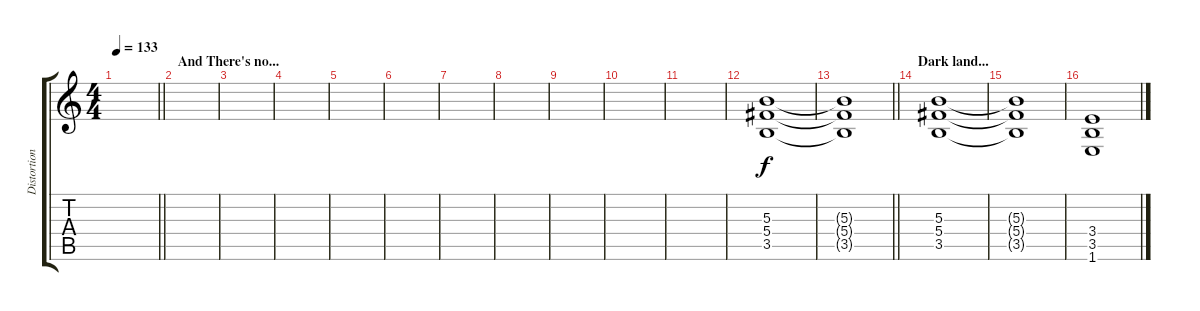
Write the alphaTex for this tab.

\track ("Distortion guitar" "Distortion") {instrument distortionguitar}
\staff {score tabs}
\tuning (Eb4 Bb3 Gb3 Db3 Ab2 Eb2) {hide}
\ts (4 4)
\tempo 133
\clef g2
\barLineRight lightlight
\ks c
|
\section ("" "And There's no...")
|
|
|
|
|
|
|
|
|
|
(5.3 5.4 3.5).1 |
\barLineRight lightlight
(5.3{t} 5.4{t} 3.5{t}).1 |
\section ("" "Dark land...")
(5.3 5.4 3.5).1 |
(5.3{t} 5.4{t} 3.5{t}).1 |
(3.4 3.5 1.6).1
